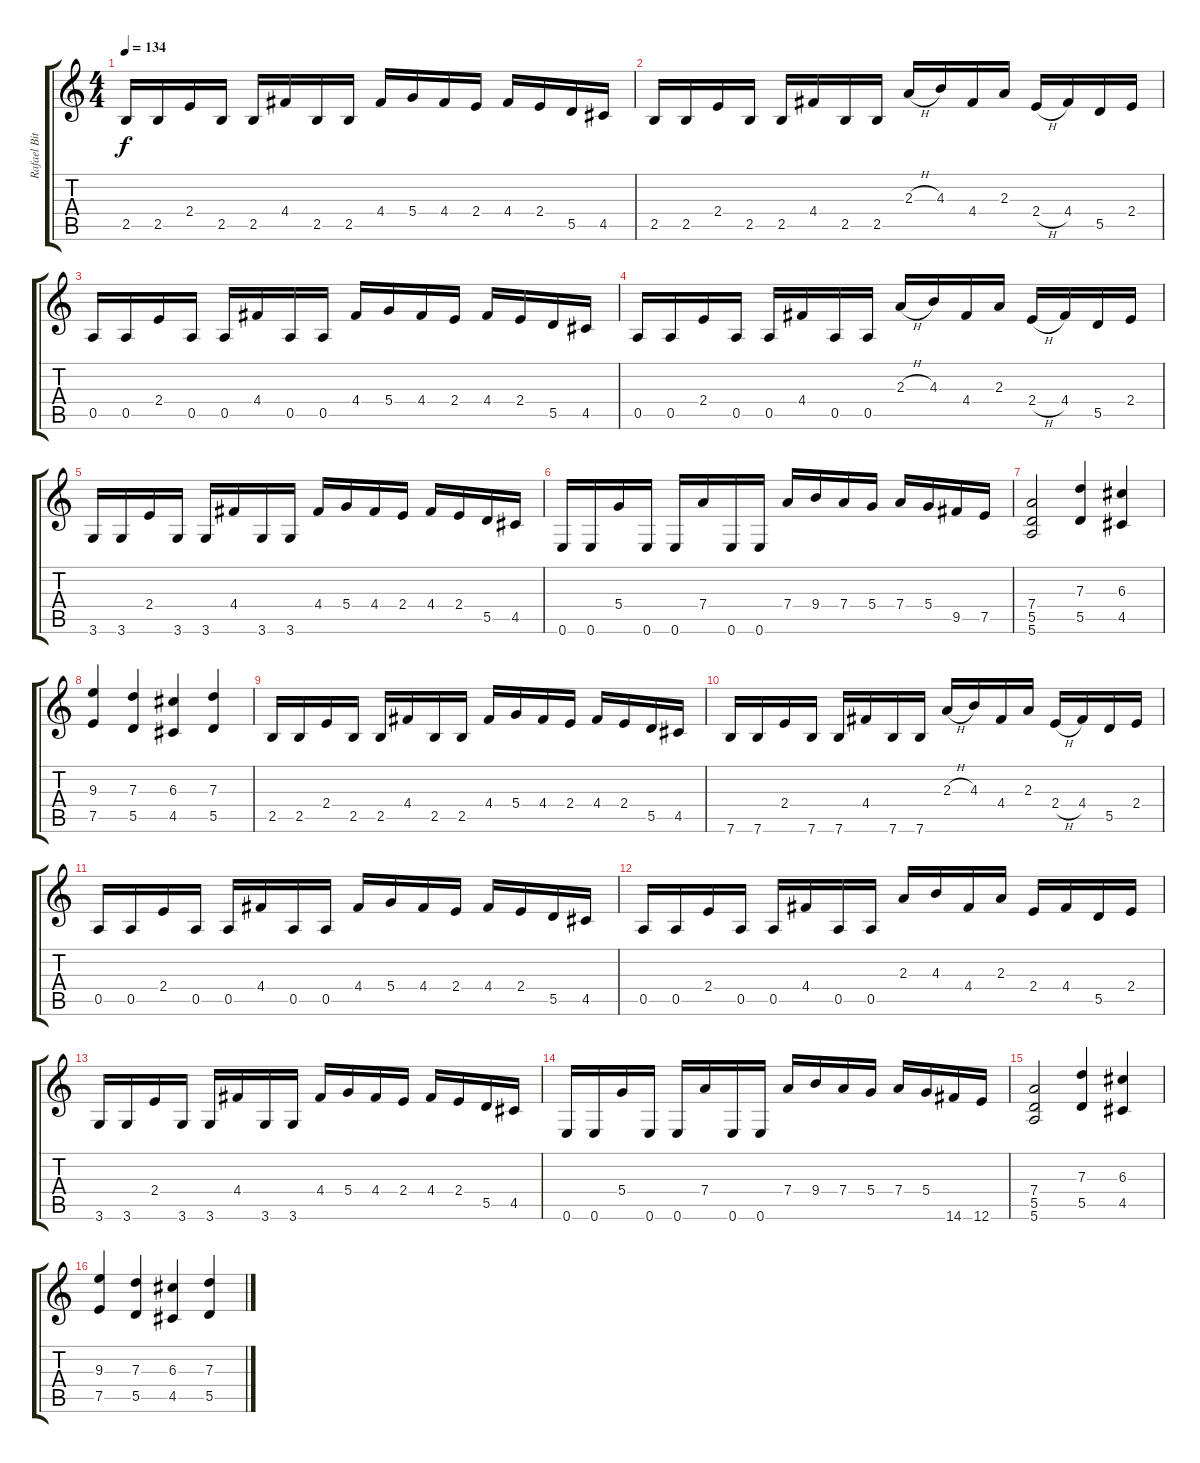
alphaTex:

\track ("Rafael Bittencourt" "Rafael Bit") {instrument distortionguitar}
\staff {score tabs}
\tuning (E4 B3 G3 D3 A2 E2) {hide}
\ts (4 4)
\tempo 134
\clef g2
\ks c
2.5.16{dy f} 2.5.16 2.4.16 2.5.16 2.5.16 4.4.16 2.5.16 2.5.16 4.4.16 5.4.16 4.4.16 2.4.16 4.4.16 2.4.16 5.5.16 4.5.16 |
2.5.16 2.5.16 2.4.16 2.5.16 2.5.16 4.4.16 2.5.16 2.5.16 2.3{h}.16 4.3.16 4.4.16 2.3.16 2.4{h}.16 4.4.16 5.5.16 2.4.16 |
0.5.16 0.5.16 2.4.16 0.5.16 0.5.16 4.4.16 0.5.16 0.5.16 4.4.16 5.4.16 4.4.16 2.4.16 4.4.16 2.4.16 5.5.16 4.5.16 |
0.5.16 0.5.16 2.4.16 0.5.16 0.5.16 4.4.16 0.5.16 0.5.16 2.3{h}.16 4.3.16 4.4.16 2.3.16 2.4{h}.16 4.4.16 5.5.16 2.4.16 |
3.6.16 3.6.16 2.4.16 3.6.16 3.6.16 4.4.16 3.6.16 3.6.16 4.4.16 5.4.16 4.4.16 2.4.16 4.4.16 2.4.16 5.5.16 4.5.16 |
0.6.16 0.6.16 5.4.16 0.6.16 0.6.16 7.4.16 0.6.16 0.6.16 7.4.16 9.4.16 7.4.16 5.4.16 7.4.16 5.4.16 9.5.16 7.5.16 |
(7.4 5.5 5.6).2 (7.3 5.5).4 (6.3 4.5).4 |
(9.3 7.5).4 (7.3 5.5).4 (6.3 4.5).4 (7.3 5.5).4 |
2.5.16 2.5.16 2.4.16 2.5.16 2.5.16 4.4.16 2.5.16 2.5.16 4.4.16 5.4.16 4.4.16 2.4.16 4.4.16 2.4.16 5.5.16 4.5.16 |
7.6.16 7.6.16 2.4.16 7.6.16 7.6.16 4.4.16 7.6.16 7.6.16 2.3{h}.16 4.3.16 4.4.16 2.3.16 2.4{h}.16 4.4.16 5.5.16 2.4.16 |
0.5.16 0.5.16 2.4.16 0.5.16 0.5.16 4.4.16 0.5.16 0.5.16 4.4.16 5.4.16 4.4.16 2.4.16 4.4.16 2.4.16 5.5.16 4.5.16 |
0.5.16 0.5.16 2.4.16 0.5.16 0.5.16 4.4.16 0.5.16 0.5.16 2.3.16 4.3.16 4.4.16 2.3.16 2.4.16 4.4.16 5.5.16 2.4.16 |
3.6.16 3.6.16 2.4.16 3.6.16 3.6.16 4.4.16 3.6.16 3.6.16 4.4.16 5.4.16 4.4.16 2.4.16 4.4.16 2.4.16 5.5.16 4.5.16 |
0.6.16 0.6.16 5.4.16 0.6.16 0.6.16 7.4.16 0.6.16 0.6.16 7.4.16 9.4.16 7.4.16 5.4.16 7.4.16 5.4.16 14.6.16 12.6.16 |
(7.4 5.5 5.6).2 (7.3 5.5).4 (6.3 4.5).4 |
(9.3 7.5).4 (7.3 5.5).4 (6.3 4.5).4 (7.3 5.5).4
